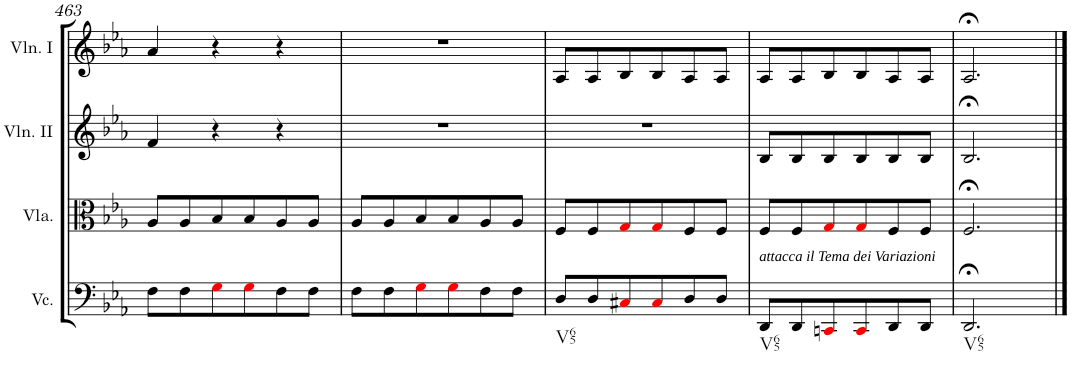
**kern	**kern	**kern	**kern
*part4	*part3	*part2	*part1
*staff4	*staff3	*staff2	*staff1
*I"Violoncello	*I"Viola	*I"Violin II	*I"Violin I
*I'Vc.	*I'Vla.	*I'Vln. II	*I'Vln. I
!!LO:PB:g=z
*clefF4	*clefC3	*clefG2	*clefG2
*k[b-e-a-]	*k[b-e-a-]	*k[b-e-a-]	*k[b-e-a-]
*c:	*c:	*c:	*c:
*M3/4	*M3/4	*M3/4	*M3/4
=463	=463	=463	=463
8F\L	8A-/L	4f/	4a-/
8F\	8A-/	.	.
8Gi\	8B-/	4r	4r
8Gi\	8B-/	.	.
8F\	8A-/	4r	4r
8F\J	8A-/J	.	.
=464	=464	=464	=464
8F\L	8A-/L	2.r	2.r
8F\	8A-/	.	.
8Gi\	8B-/	.	.
8Gi\	8B-/	.	.
8F\	8A-/	.	.
8F\J	8A-/J	.	.
=465	=465	=465	=465
!LO:TX:b:t=V65	!	!	!
8D/L	8F/L	2.r	8A-/L
8D/	8F/	.	8A-/
8C#Xi/	8Gi/	.	8B-/
8C#i/	8Gi/	.	8B-/
8D/	8F/	.	8A-/
8D/J	8F/J	.	8A-/J
=466	=466	=466	=466
!LO:TX:a:i:t=attacca il Tema dei Variazioni	!	!	!
!LO:TX:b:t=V65	!	!	!
8DD/L	8F/L	8B-/L	8A-/L
8DD/	8F/	8B-/	8A-/
8CCni/	8Gi/	8B-/	8B-/
8CCi/	8Gi/	8B-/	8B-/
8DD/	8F/	8B-/	8A-/
8DD/J	8F/J	8B-/J	8A-/J
=467	=467	=467	=467
!LO:TX:b:t=V65	!	!	!
2.DD;</	2.F;</	2.B-;</	2.A-;</
==	==	==	==
*-	*-	*-	*-
